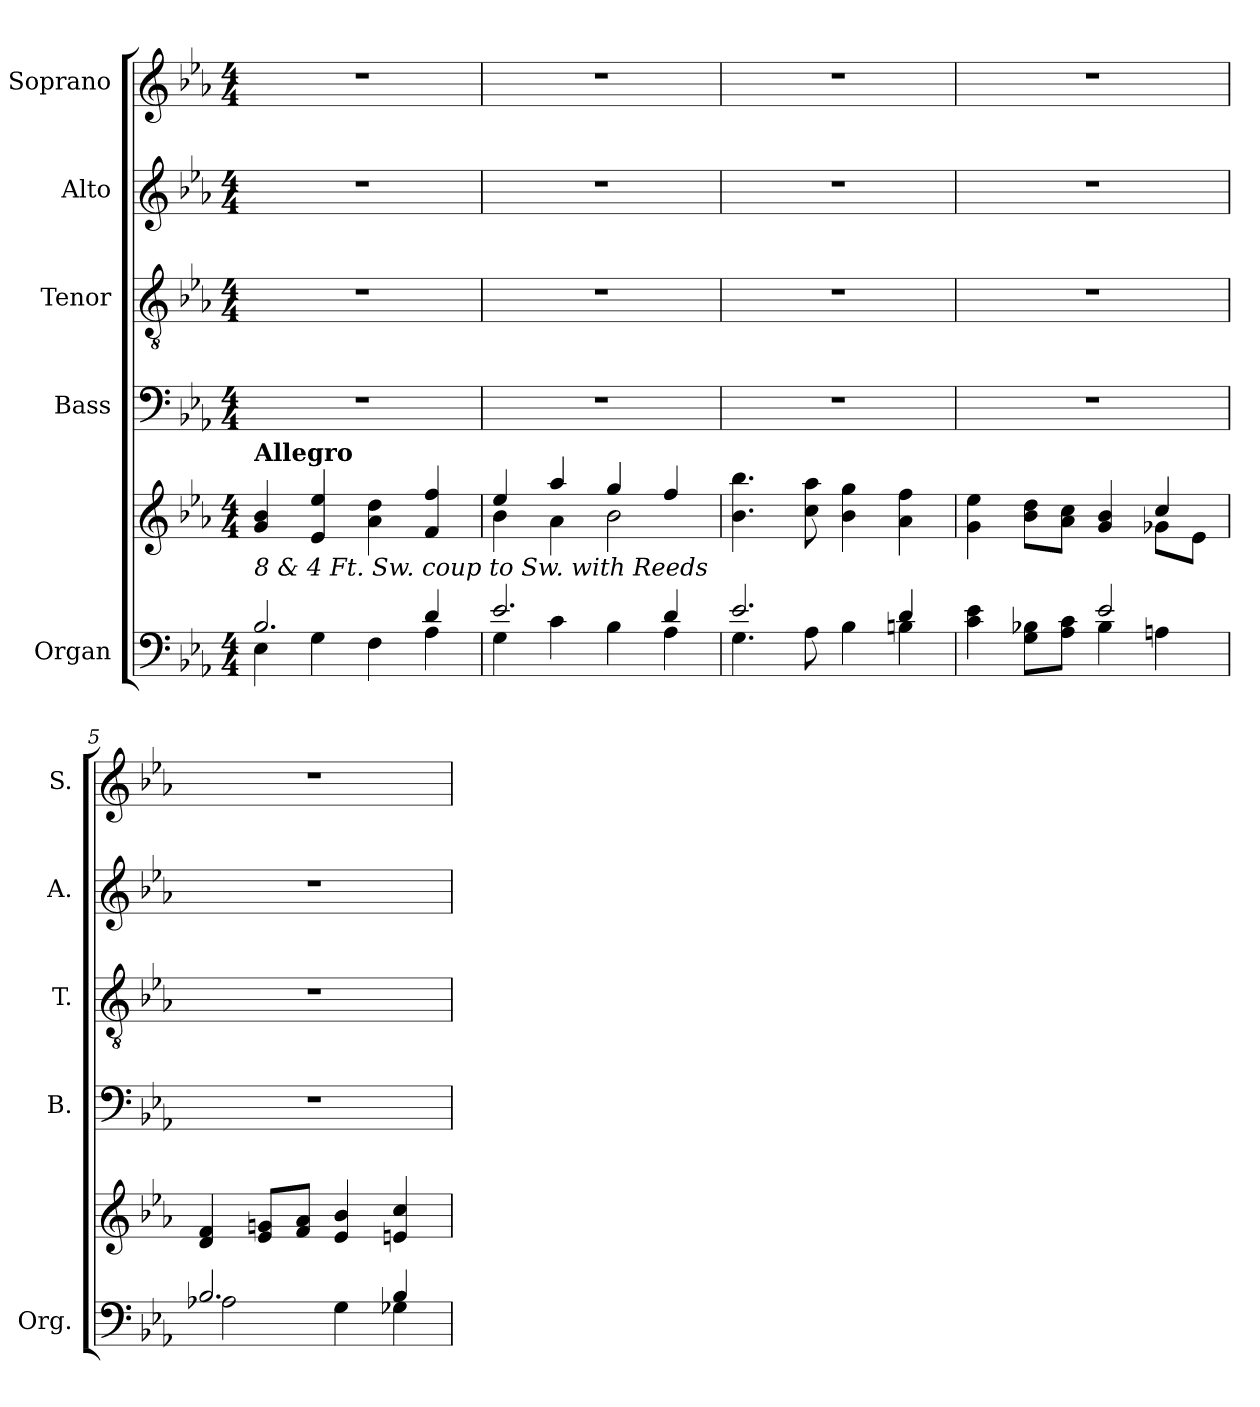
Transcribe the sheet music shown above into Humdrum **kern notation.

**kern	**kern	**kern	**kern	**kern	**kern
*part5	*part5	*part4	*part3	*part2	*part1
*staff6	*staff5	*staff4	*staff3	*staff2	*staff1
*I"Organ	*	*I"Bass	*I"Tenor	*I"Alto	*I"Soprano
*I'Org.	*	*I'B.	*I'T.	*I'A.	*I'S.
!!LO:PB:g=z
*clefF4	*clefG2	*clefF4	*clefGv2	*clefG2	*clefG2
*	*	*	*ITrd7c12	*	*
*k[b-e-a-]	*k[b-e-a-]	*k[b-e-a-]	*k[b-e-a-]	*k[b-e-a-]	*k[b-e-a-]
*E-:	*E-:	*E-:	*E-:	*E-:	*E-:
*M4/4	*M4/4	*M4/4	*M4/4	*M4/4	*M4/4
*MM120	*MM120	*MM120	*MM120	*MM120	*MM120
=1	=1	=1	=1	=1	=1
*^	*	*	*	*	*
!	!	!	!	!	!	!LO:TX:a:B:t=Allegro
!	!	!LO:TX:b:i:t=8 & 4 Ft. Sw. coup to Sw. with Reeds	!	!	!	!
!	!	!LO:TX:a:B:t=Allegro	!	!	!	!
*	*	*	*	*	*	*^
2.B-i/	4E-i\	4gi/ 4b-i	1r	1r	1r	1r	4ryy
*	*	*MM132	*	*	*	*MM132	*
.	4Gi\	4e-i/ 4ee-i	.	.	.	.	2.ryy
.	4Fi\	4a-i\ 4ddi	.	.	.	.	.
4di/	4A-i\	4fi/ 4ffi	.	.	.	.	.
*	*	*	*	*	*	*v	*v
=2	=2	=2	=2	=2	=2	=2
*	*	*^	*	*	*	*
2.e-i/	4Gi\	4ee-i/	4b-i\	1r	1r	1r	1r
.	4ci\	4aa-i/	4a-i\	.	.	.	.
.	4B-i\	4ggi/	2b-i\	.	.	.	.
4di/	4A-i\	4ffi/	.	.	.	.	.
*	*	*v	*v	*	*	*	*
=3	=3	=3	=3	=3	=3	=3
2.e-i/	4.Gi\	4.b-i\ 4.bb-i	1r	1r	1r	1r
.	8A-i\	8cci\ 8aa-i	.	.	.	.
.	4B-i\	4b-i\ 4ggi	.	.	.	.
4di/	4Bni\	4a-i\ 4ffi	.	.	.	.
=4	=4	=4	=4	=4	=4	=4
*	*	*^	*	*	*	*
2ryy	4ci\ 4e-i	4gi\ 4ee-i	2.ryy	1r	1r	1r	1r
.	8Gi\ 8B-XiL	8b-i\ 8ddiL	.	.	.	.	.
.	8A-i\ 8ciJ	8a-i\ 8cciJ	.	.	.	.	.
2e-i/	4B-i\	4gi/ 4b-i	.	.	.	.	.
.	4Ani\	4cci/	8g-Xi\L	.	.	.	.
.	.	.	8e-i\J	.	.	.	.
*	*	*v	*v	*	*	*	*
=5	=5	=5	=5	=5	=5	=5
2.B-i/	2A-Xi\	4di/ 4fi	1r	1r	1r	1r
.	.	8e-i/ 8gniL	.	.	.	.
.	.	8fi/ 8a-iJ	.	.	.	.
.	4Gi\	4e-i/ 4b-i	.	.	.	.
4B-i/	4G-Xi\	4eni/ 4cci	.	.	.	.
*v	*v	*	*	*	*	*
=	=	=	=	=	=
*-	*-	*-	*-	*-	*-
